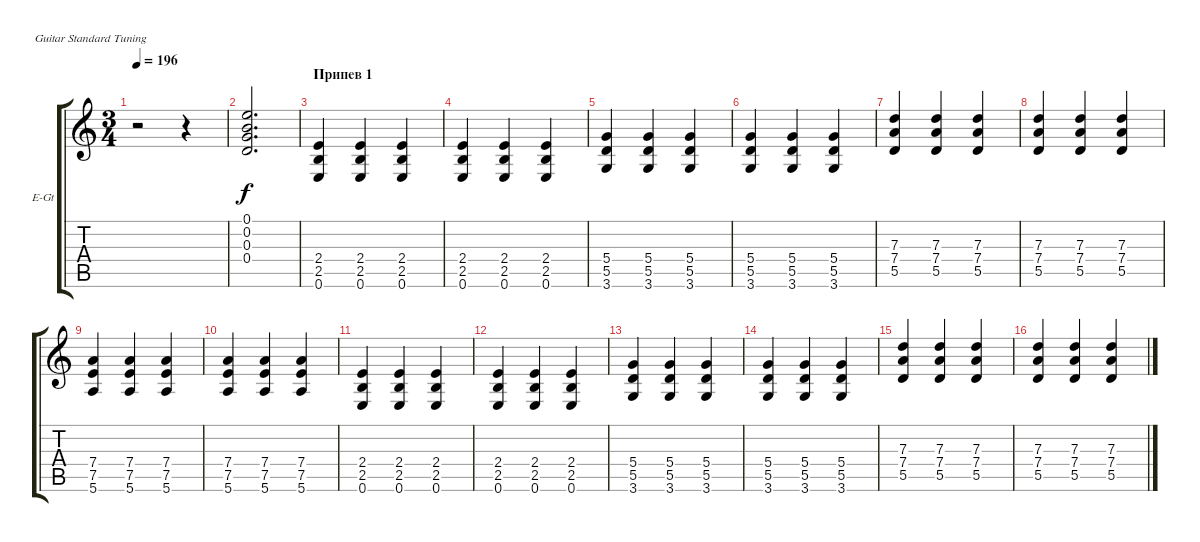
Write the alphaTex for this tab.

\defaultSystemsLayout 4
\bracketExtendMode groupsimilarinstruments
\firstSystemTrackNameOrientation horizontal
\otherSystemsTrackNameOrientation horizontal
\track ("Tom Thacker" "E-Gt") {instrument distortionguitar}
\staff {score tabs}
\tuning (E4 B3 G3 D3 A2 E2)
\ts (3 4)
\tempo 196
\clef g2
\ks c
r.2{dy f} r.4 |
(0.1 0.2 0.3 0.4).2{d} |
\section ("" "Припев 1")
(2.4 2.5 0.6).4 (2.4 2.5 0.6).4 (2.4 2.5 0.6).4 |
(2.4 2.5 0.6).4 (2.4 2.5 0.6).4 (2.4 2.5 0.6).4 |
(5.4 5.5 3.6).4 (5.4 5.5 3.6).4 (5.4 5.5 3.6).4 |
(5.4 5.5 3.6).4 (5.4 5.5 3.6).4 (5.4 5.5 3.6).4 |
(7.3 7.4 5.5).4 (7.3 7.4 5.5).4 (7.3 7.4 5.5).4 |
(7.3 7.4 5.5).4 (7.3 7.4 5.5).4 (7.3 7.4 5.5).4 |
(7.4 7.5 5.6).4 (7.4 7.5 5.6).4 (7.4 7.5 5.6).4 |
(7.4 7.5 5.6).4 (7.4 7.5 5.6).4 (7.4 7.5 5.6).4 |
(2.4 2.5 0.6).4 (2.4 2.5 0.6).4 (2.4 2.5 0.6).4 |
(2.4 2.5 0.6).4 (2.4 2.5 0.6).4 (2.4 2.5 0.6).4 |
(5.4 5.5 3.6).4 (5.4 5.5 3.6).4 (5.4 5.5 3.6).4 |
(5.4 5.5 3.6).4 (5.4 5.5 3.6).4 (5.4 5.5 3.6).4 |
(7.3 7.4 5.5).4 (7.3 7.4 5.5).4 (7.3 7.4 5.5).4 |
(7.3 7.4 5.5).4 (7.3 7.4 5.5).4 (7.3 7.4 5.5).4
